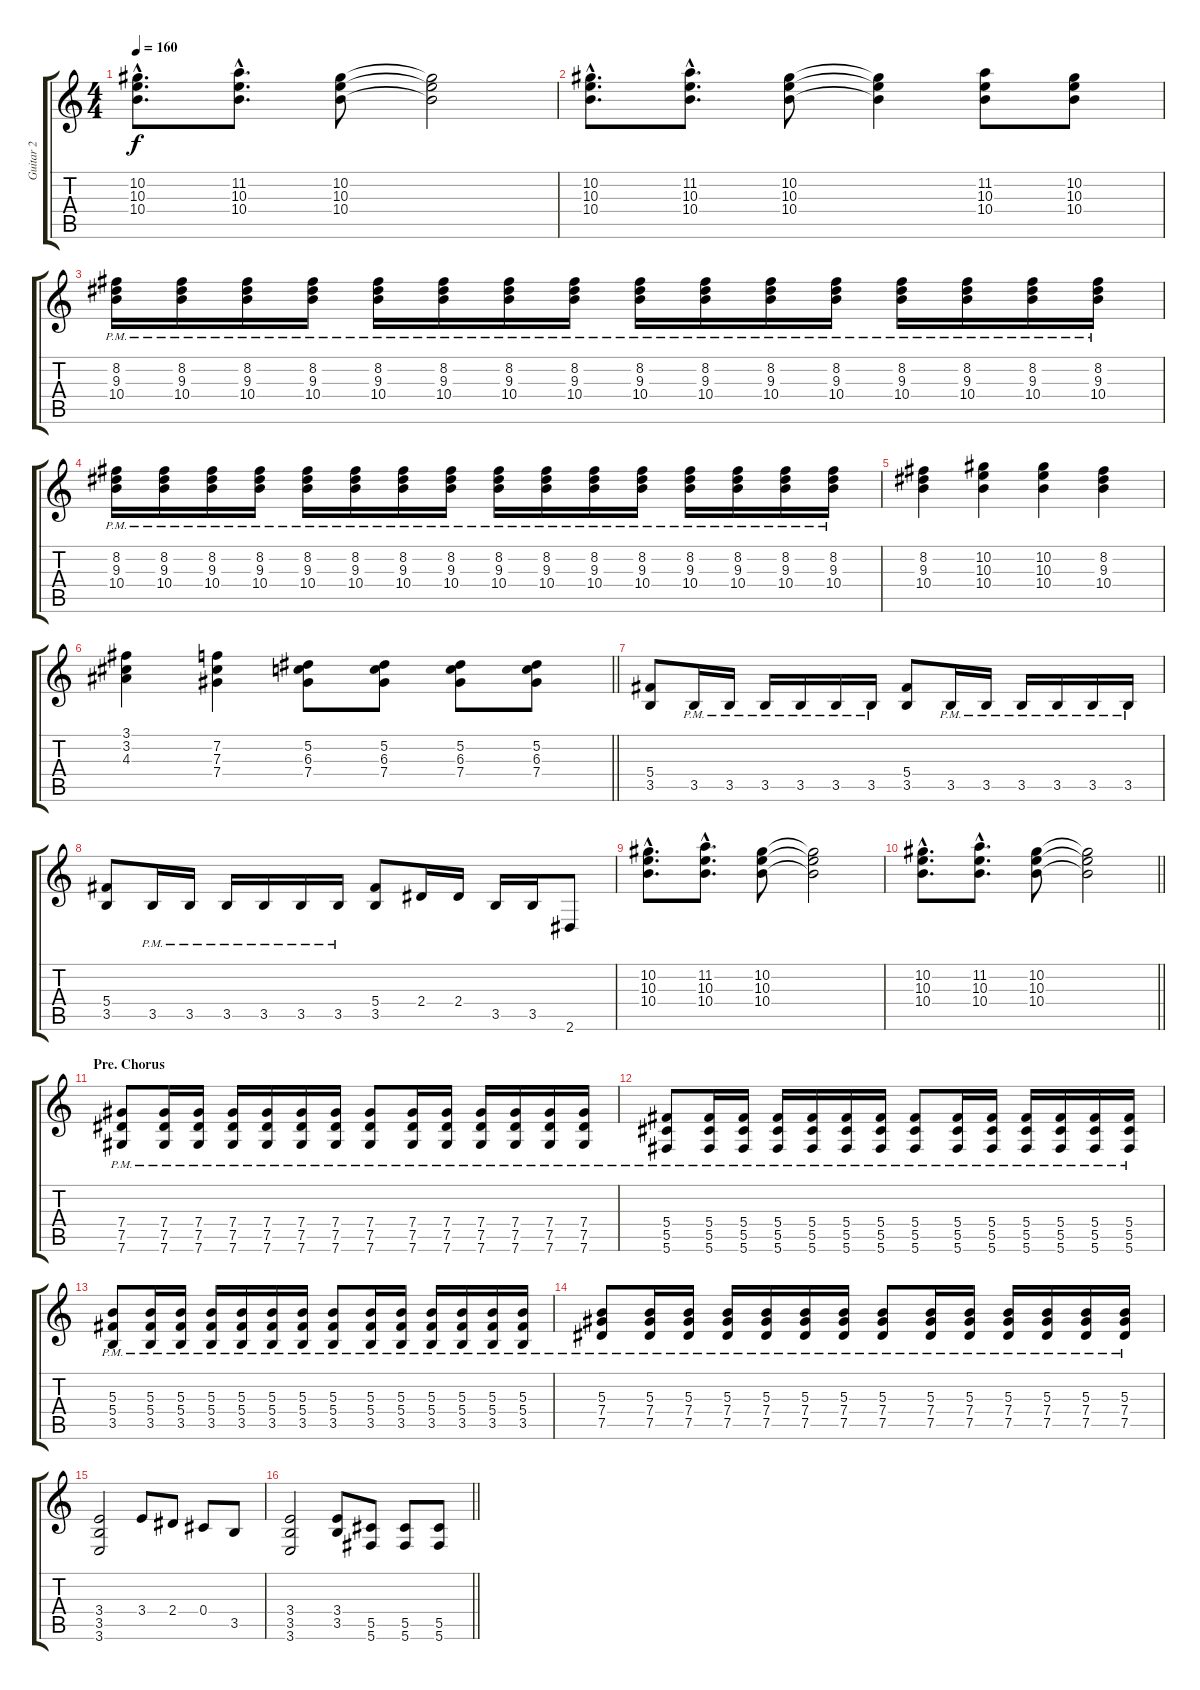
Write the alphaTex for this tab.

\track ("Guitar 2" "Guitar 2") {instrument overdrivenguitar}
\staff {score tabs}
\tuning (Eb4 Bb3 Gb3 Db3 Ab2 Db2) {hide}
\ts (4 4)
\tempo 160
\clef g2
\ks c
(10.2{hac} 10.3{hac} 10.4{hac}).8{d dy f} (11.2{hac} 10.3{hac} 10.4{hac}).8{d} (10.2 10.3 10.4).8 (10.2{t} 10.3{t} 10.4{t}).2 |
(10.2{hac} 10.3{hac} 10.4{hac}).8{d} (11.2{hac} 10.3{hac} 10.4{hac}).8{d} (10.2 10.3 10.4).8 (10.2{t} 10.3{t} 10.4{t}).4 (11.2 10.3 10.4).8 (10.2 10.3 10.4).8 |
(8.2{pm} 9.3{pm} 10.4{pm}).16 (8.2{pm} 9.3{pm} 10.4{pm}).16 (8.2{pm} 9.3{pm} 10.4{pm}).16 (8.2{pm} 9.3{pm} 10.4{pm}).16 (8.2{pm} 9.3{pm} 10.4{pm}).16 (8.2{pm} 9.3{pm} 10.4{pm}).16 (8.2{pm} 9.3{pm} 10.4{pm}).16 (8.2{pm} 9.3{pm} 10.4{pm}).16 (8.2{pm} 9.3{pm} 10.4{pm}).16 (8.2{pm} 9.3{pm} 10.4{pm}).16 (8.2{pm} 9.3{pm} 10.4{pm}).16 (8.2{pm} 9.3{pm} 10.4{pm}).16 (8.2{pm} 9.3{pm} 10.4{pm}).16 (8.2{pm} 9.3{pm} 10.4{pm}).16 (8.2{pm} 9.3{pm} 10.4{pm}).16 (8.2{pm} 9.3{pm} 10.4{pm}).16 |
(8.2{pm} 9.3{pm} 10.4{pm}).16 (8.2{pm} 9.3{pm} 10.4{pm}).16 (8.2{pm} 9.3{pm} 10.4{pm}).16 (8.2{pm} 9.3{pm} 10.4{pm}).16 (8.2{pm} 9.3{pm} 10.4{pm}).16 (8.2{pm} 9.3{pm} 10.4{pm}).16 (8.2{pm} 9.3{pm} 10.4{pm}).16 (8.2{pm} 9.3{pm} 10.4{pm}).16 (8.2{pm} 9.3{pm} 10.4{pm}).16 (8.2{pm} 9.3{pm} 10.4{pm}).16 (8.2{pm} 9.3{pm} 10.4{pm}).16 (8.2{pm} 9.3{pm} 10.4{pm}).16 (8.2{pm} 9.3{pm} 10.4{pm}).16 (8.2{pm} 9.3{pm} 10.4{pm}).16 (8.2{pm} 9.3{pm} 10.4{pm}).16 (8.2{pm} 9.3{pm} 10.4{pm}).16 |
(8.2 9.3 10.4).4 (10.2 10.3 10.4).4 (10.2 10.3 10.4).4 (8.2 9.3 10.4).4 |
\barLineRight lightlight
(3.1 3.2 4.3).4 (7.2 7.3 7.4).4 (5.2 6.3 7.4).8 (5.2 6.3 7.4).8 (5.2 6.3 7.4).8 (5.2 6.3 7.4).8 |
(5.4 3.5).8 3.5{pm}.16 3.5{pm}.16 3.5{pm}.16 3.5{pm}.16 3.5{pm}.16 3.5{pm}.16 (5.4 3.5).8 3.5{pm}.16 3.5{pm}.16 3.5{pm}.16 3.5{pm}.16 3.5{pm}.16 3.5{pm}.16 |
(5.4 3.5).8 3.5{pm}.16 3.5{pm}.16 3.5{pm}.16 3.5{pm}.16 3.5{pm}.16 3.5{pm}.16 (5.4 3.5).8 2.4.16 2.4.16 3.5.16 3.5.16 2.6.8 |
(10.2{hac} 10.3{hac} 10.4{hac}).8{d} (11.2{hac} 10.3{hac} 10.4{hac}).8{d} (10.2 10.3 10.4).8 (10.2{t} 10.3{t} 10.4{t}).2 |
\barLineRight lightlight
(10.2{hac} 10.3{hac} 10.4{hac}).8{d} (11.2{hac} 10.3{hac} 10.4{hac}).8{d} (10.2 10.3 10.4).8 (10.2{t} 10.3{t} 10.4{t}).2 |
\section ("" "Pre. Chorus")
(7.4{pm} 7.5{pm} 7.6{pm}).8 (7.4{pm} 7.5{pm} 7.6{pm}).16 (7.4{pm} 7.5{pm} 7.6{pm}).16 (7.4{pm} 7.5{pm} 7.6{pm}).16 (7.4{pm} 7.5{pm} 7.6{pm}).16 (7.4{pm} 7.5{pm} 7.6{pm}).16 (7.4{pm} 7.5{pm} 7.6{pm}).16 (7.4{pm} 7.5{pm} 7.6{pm}).8 (7.4{pm} 7.5{pm} 7.6{pm}).16 (7.4{pm} 7.5{pm} 7.6{pm}).16 (7.4{pm} 7.5{pm} 7.6{pm}).16 (7.4{pm} 7.5{pm} 7.6{pm}).16 (7.4{pm} 7.5{pm} 7.6{pm}).16 (7.4{pm} 7.5{pm} 7.6{pm}).16 |
(5.4{pm} 5.5{pm} 5.6{pm}).8 (5.4{pm} 5.5{pm} 5.6{pm}).16 (5.4{pm} 5.5{pm} 5.6{pm}).16 (5.4{pm} 5.5{pm} 5.6{pm}).16 (5.4{pm} 5.5{pm} 5.6{pm}).16 (5.4{pm} 5.5{pm} 5.6{pm}).16 (5.4{pm} 5.5{pm} 5.6{pm}).16 (5.4{pm} 5.5{pm} 5.6{pm}).8 (5.4{pm} 5.5{pm} 5.6{pm}).16 (5.4{pm} 5.5{pm} 5.6{pm}).16 (5.4{pm} 5.5{pm} 5.6{pm}).16 (5.4{pm} 5.5{pm} 5.6{pm}).16 (5.4{pm} 5.5{pm} 5.6{pm}).16 (5.4{pm} 5.5{pm} 5.6{pm}).16 |
(5.3{pm} 5.4{pm} 3.5{pm}).8 (5.3{pm} 5.4{pm} 3.5{pm}).16 (5.3{pm} 5.4{pm} 3.5{pm}).16 (5.3{pm} 5.4{pm} 3.5{pm}).16 (5.3{pm} 5.4{pm} 3.5{pm}).16 (5.3{pm} 5.4{pm} 3.5{pm}).16 (5.3{pm} 5.4{pm} 3.5{pm}).16 (5.3{pm} 5.4{pm} 3.5{pm}).8 (5.3{pm} 5.4{pm} 3.5{pm}).16 (5.3{pm} 5.4{pm} 3.5{pm}).16 (5.3{pm} 5.4{pm} 3.5{pm}).16 (5.3{pm} 5.4{pm} 3.5{pm}).16 (5.3{pm} 5.4{pm} 3.5{pm}).16 (5.3{pm} 5.4{pm} 3.5{pm}).16 |
(5.3{pm} 7.4{pm} 7.5{pm}).8 (5.3{pm} 7.4{pm} 7.5{pm}).16 (5.3{pm} 7.4{pm} 7.5{pm}).16 (5.3{pm} 7.4{pm} 7.5{pm}).16 (5.3{pm} 7.4{pm} 7.5{pm}).16 (5.3{pm} 7.4{pm} 7.5{pm}).16 (5.3{pm} 7.4{pm} 7.5{pm}).16 (5.3{pm} 7.4{pm} 7.5{pm}).8 (5.3{pm} 7.4{pm} 7.5{pm}).16 (5.3{pm} 7.4{pm} 7.5{pm}).16 (5.3{pm} 7.4{pm} 7.5{pm}).16 (5.3{pm} 7.4{pm} 7.5{pm}).16 (5.3{pm} 7.4{pm} 7.5{pm}).16 (5.3{pm} 7.4{pm} 7.5{pm}).16 |
(3.4 3.5 3.6).2 3.4.8 2.4.8 0.4.8 3.5.8 |
\barLineRight lightlight
(3.4 3.5 3.6).2 (3.4 3.5).8 (5.5 5.6).8 (5.5 5.6).8 (5.5 5.6).8
